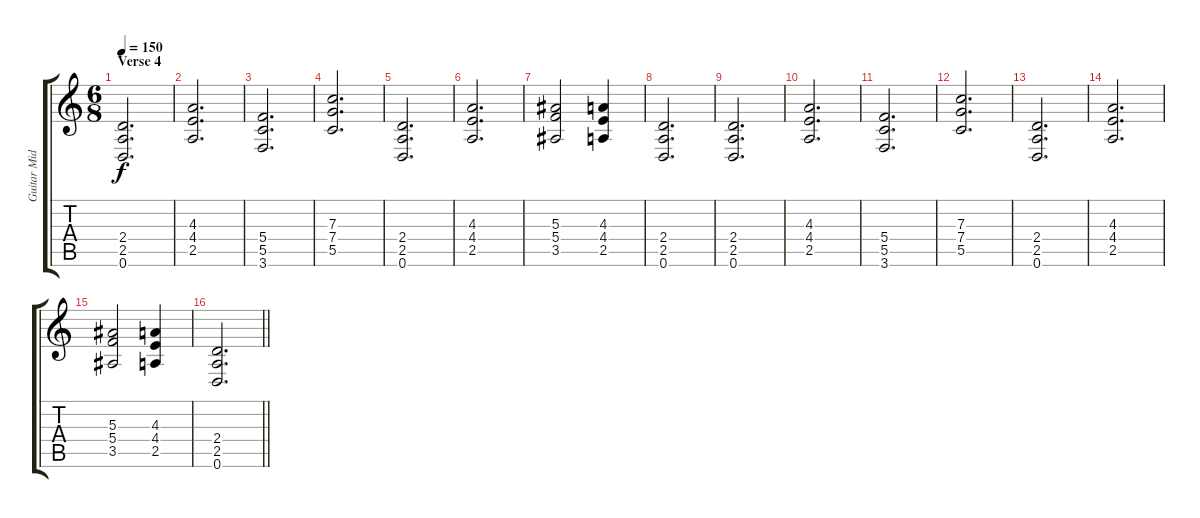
\track ("Guitar Middle" "Guitar Mid") {instrument distortionguitar}
\staff {score tabs}
\tuning (D4 A3 F3 C3 G2 D2) {hide}
\ts (6 8)
\section ("" "Verse 4")
\tempo 150
\clef g2
\ks c
(2.4 2.5 0.6).2{d dy f} |
(4.3 4.4 2.5).2{d} |
(5.4 5.5 3.6).2{d} |
(7.3 7.4 5.5).2{d} |
(2.4 2.5 0.6).2{d} |
(4.3 4.4 2.5).2{d} |
(5.3 5.4 3.5).2 (4.3 4.4 2.5).4 |
(2.4 2.5 0.6).2{d} |
(2.4 2.5 0.6).2{d} |
(4.3 4.4 2.5).2{d} |
(5.4 5.5 3.6).2{d} |
(7.3 7.4 5.5).2{d} |
(2.4 2.5 0.6).2{d} |
(4.3 4.4 2.5).2{d} |
(5.3 5.4 3.5).2 (4.3 4.4 2.5).4 |
\barLineRight lightlight
(2.4 2.5 0.6).2{d}
